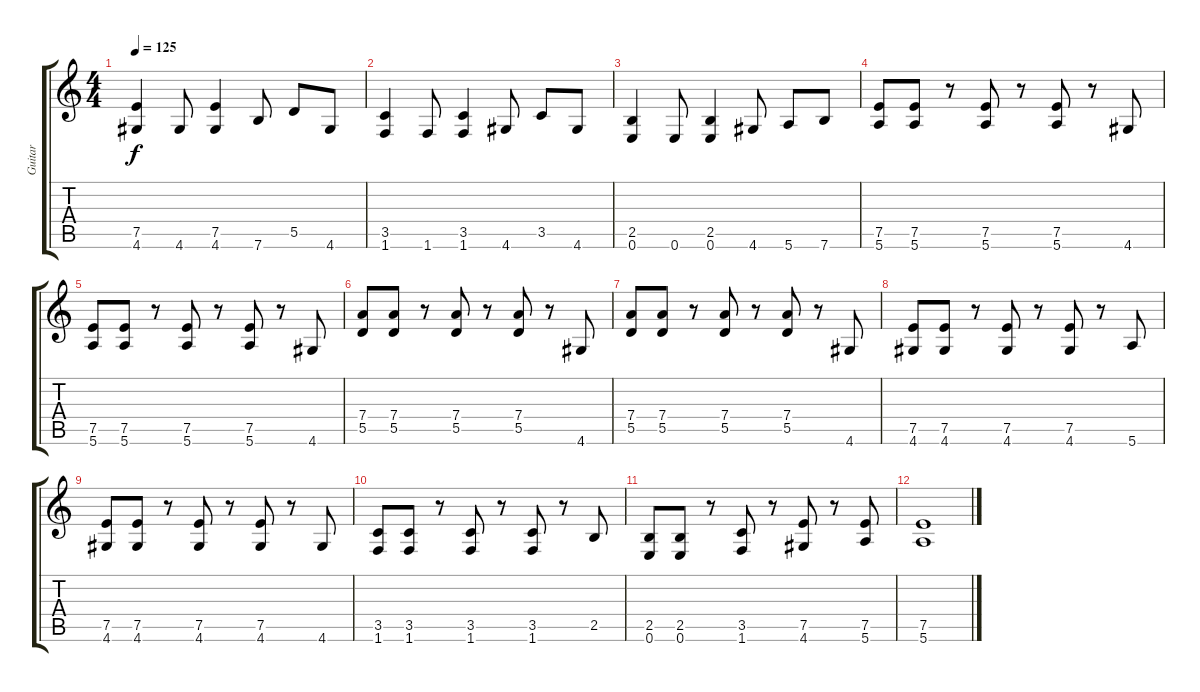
\track ("Guitar" "Guitar") {instrument distortionguitar}
\staff {score tabs}
\tuning (E4 B3 G3 D3 A2 E2) {hide}
\ts (4 4)
\tempo 125
\clef g2
\ks c
(7.5 4.6).4{dy f} 4.6.8 (7.5 4.6).4 7.6.8 5.5.8 4.6.8 |
(3.5 1.6).4 1.6.8 (3.5 1.6).4 4.6.8 3.5.8 4.6.8 |
(2.5 0.6).4 0.6.8 (2.5 0.6).4 4.6.8 5.6.8 7.6.8 |
(7.5 5.6).8 (7.5 5.6).8 r.8 (7.5 5.6).8 r.8 (7.5 5.6).8 r.8 4.6.8 |
(7.5 5.6).8 (7.5 5.6).8 r.8 (7.5 5.6).8 r.8 (7.5 5.6).8 r.8 4.6.8 |
(7.4 5.5).8 (7.4 5.5).8 r.8 (7.4 5.5).8 r.8 (7.4 5.5).8 r.8 4.6.8 |
(7.4 5.5).8 (7.4 5.5).8 r.8 (7.4 5.5).8 r.8 (7.4 5.5).8 r.8 4.6.8 |
(7.5 4.6).8 (7.5 4.6).8 r.8 (7.5 4.6).8 r.8 (7.5 4.6).8 r.8 5.6.8 |
(7.5 4.6).8 (7.5 4.6).8 r.8 (7.5 4.6).8 r.8 (7.5 4.6).8 r.8 4.6.8 |
(3.5 1.6).8 (3.5 1.6).8 r.8 (3.5 1.6).8 r.8 (3.5 1.6).8 r.8 2.5.8 |
(2.5 0.6).8 (2.5 0.6).8 r.8 (3.5 1.6).8 r.8 (7.5 4.6).8 r.8 (7.5 5.6).8 |
(7.5 5.6).1
